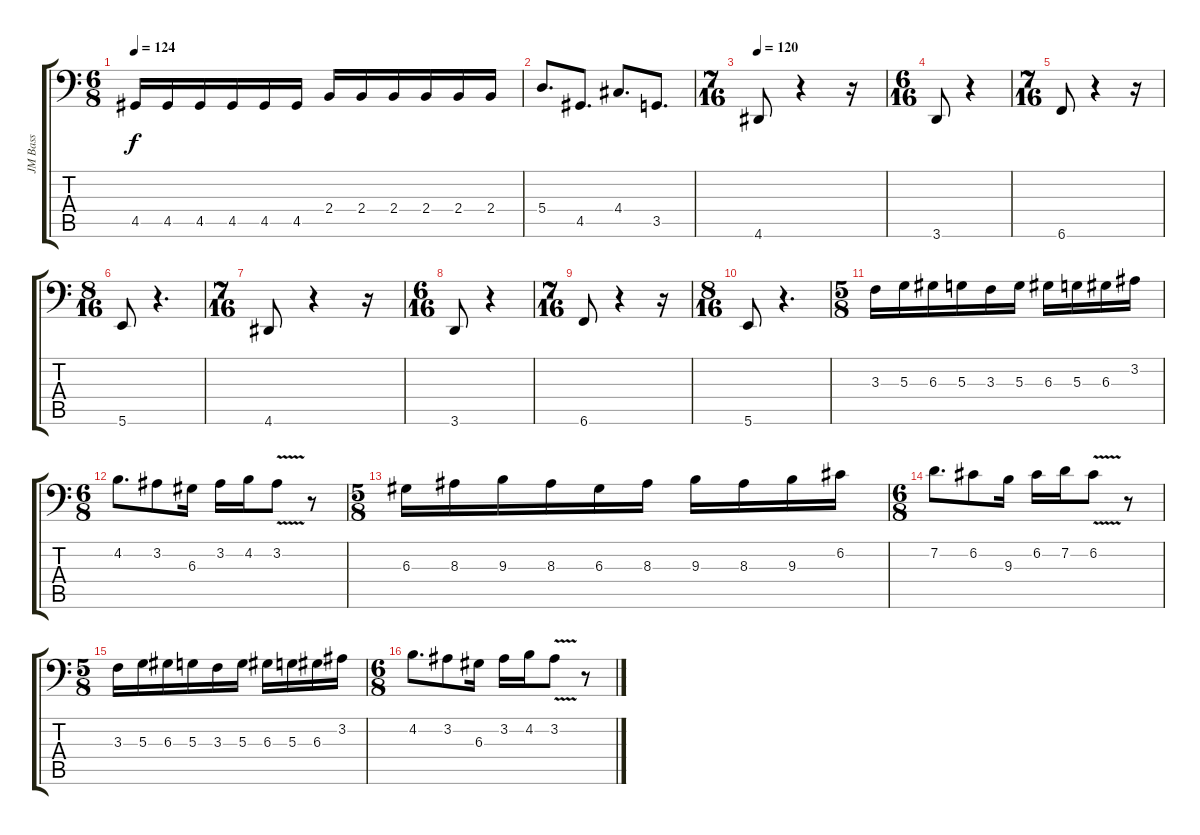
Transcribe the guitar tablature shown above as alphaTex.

\track ("JM Bass" "JM Bass") {instrument electricbassfinger}
\staff {score tabs}
\tuning (C3 G2 D2 A1 E1 B0) {hide}
\ts (6 8)
\tempo 124
\clef f4
\ks c
4.5.16{dy f} 4.5.16 4.5.16 4.5.16 4.5.16 4.5.16 2.4.16 2.4.16 2.4.16 2.4.16 2.4.16 2.4.16 |
5.4.8{d} 4.5.8{d} 4.4.8{d} 3.5.8{d} |
\ts (7 16)
\tempo 120
4.6.8 r.4 r.16 |
\ts (6 16)
3.6.8 r.4 |
\ts (7 16)
6.6.8 r.4 r.16 |
\ts (8 16)
5.6.8 r.4{d} |
\ts (7 16)
4.6.8 r.4 r.16 |
\ts (6 16)
3.6.8 r.4 |
\ts (7 16)
6.6.8 r.4 r.16 |
\ts (8 16)
5.6.8 r.4{d} |
\ts (5 8)
3.3.16 5.3.16 6.3.16 5.3.16 3.3.16 5.3.16 6.3.16 5.3.16 6.3.16 3.2.16 |
\ts (6 8)
4.2.8{d} 3.2.8 6.3.16 3.2.16 4.2.16 3.2{v}.8 r.8 |
\ts (5 8)
6.3.16 8.3.16 9.3.16 8.3.16 6.3.16 8.3.16 9.3.16 8.3.16 9.3.16 6.2.16 |
\ts (6 8)
7.2.8{d} 6.2.8 9.3.16 6.2.16 7.2.16 6.2{v}.8 r.8 |
\ts (5 8)
3.3.16 5.3.16 6.3.16 5.3.16 3.3.16 5.3.16 6.3.16 5.3.16 6.3.16 3.2.16 |
\ts (6 8)
4.2.8{d} 3.2.8 6.3.16 3.2.16 4.2.16 3.2{v}.8 r.8
